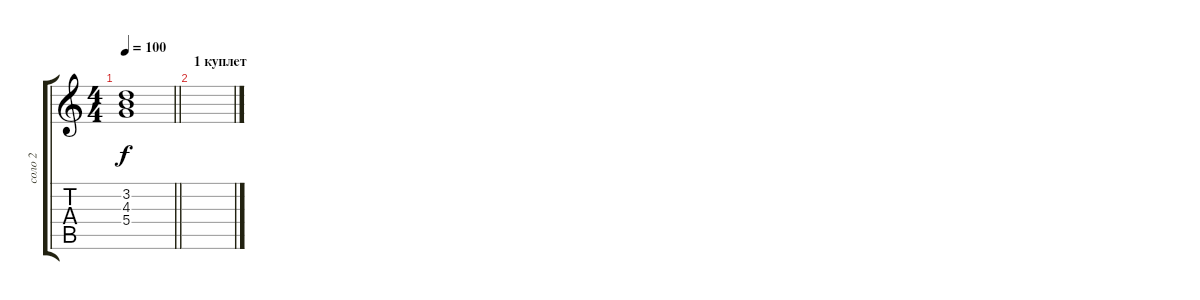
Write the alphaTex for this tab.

\track ("соло 2" "соло 2") {instrument electricguitarmuted}
\staff {score tabs}
\tuning (E4 B3 G3 D3 A2 E2) {hide}
\ts (4 4)
\tempo 100
\clef g2
\barLineRight lightlight
\ks c
(3.2{t} 4.3{t} 5.4{t}).1{dy f} |
\section ("" "1 куплет")
